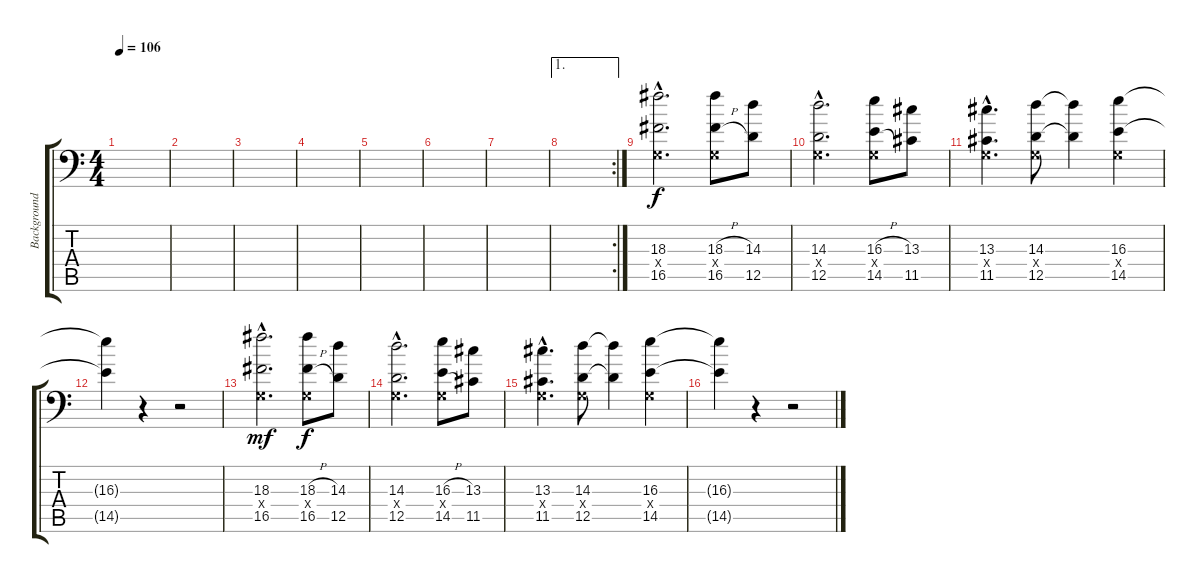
\track ("Background" "Background") {instrument distortionguitar}
\staff {score tabs}
\tuning (A3 E3 C3 G2 D2 A1) {hide}
\ts (4 4)
\tempo 106
\clef f4
\ks c
|
|
|
|
|
|
|
\ae 1
\rc 2
|
(18.3{hac} 0.4{hac x} 16.5{hac}).2{d} (18.3{h} 0.4{x} 16.5{h}).8{dy f} (14.3 12.5).8 |
(14.3{hac} 0.4{hac x} 12.5{hac}).2{d} (16.3{h} 0.4{x} 14.5{h}).8 (13.3 11.5).8 |
(13.3{hac} 0.4{hac x} 11.5{hac}).4{d} (14.3 0.4{x} 12.5).8 (14.3{t} 12.5{t}).4 (16.3 0.4{x} 14.5).4 |
(16.3{t} 14.5{t}).4 r.4 r.2 |
(18.3{hac} 0.4{hac x} 16.5{hac}).2{d dy mf} (18.3{h} 0.4{x} 16.5{h}).8{dy f} (14.3 12.5).8 |
(14.3{hac} 0.4{hac x} 12.5{hac}).2{d} (16.3{h} 0.4{x} 14.5{h}).8 (13.3 11.5).8 |
(13.3{hac} 0.4{hac x} 11.5{hac}).4{d} (14.3 0.4{x} 12.5).8 (14.3{t} 12.5{t}).4 (16.3 0.4{x} 14.5).4 |
(16.3{t} 14.5{t}).4 r.4 r.2
